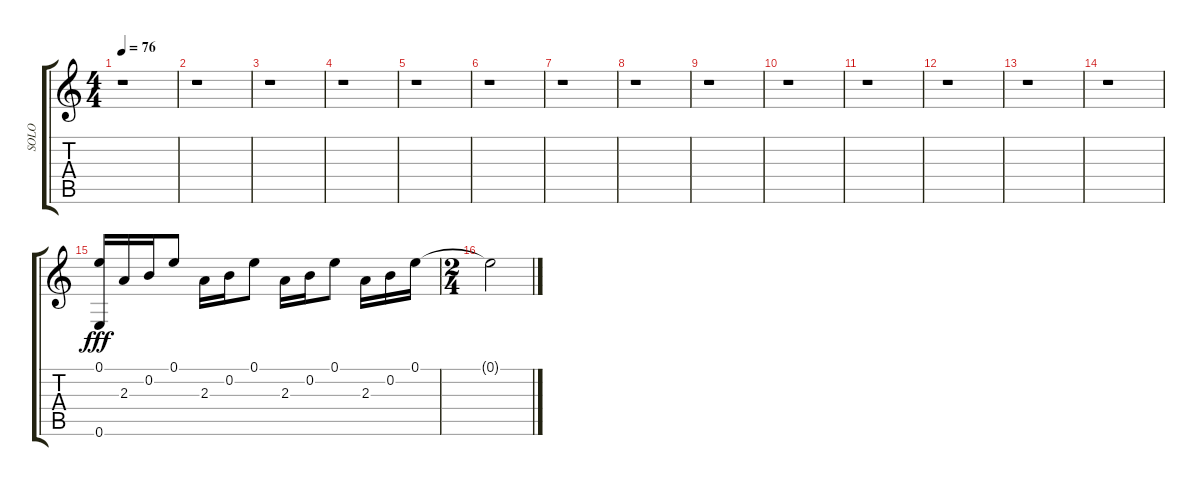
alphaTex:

\track ("SOLO" "SOLO") {instrument distortionguitar}
\staff {score tabs}
\tuning (E4 B3 G3 D3 A2 E2) {hide}
\ts (4 4)
\tempo 76
\clef g2
\ks c
r.1{dy fff} |
r.1 |
r.1 |
r.1 |
r.1 |
r.1 |
r.1 |
r.1 |
r.1 |
r.1 |
r.1 |
r.1 |
r.1 |
r.1 |
(0.1 0.6).16 2.3.16 0.2.16 0.1.8 2.3.16 0.2.16 0.1.8 2.3.16 0.2.16 0.1.8 2.3.16 0.2.16 0.1.16 |
\ts (2 4)
0.1{t}.2
